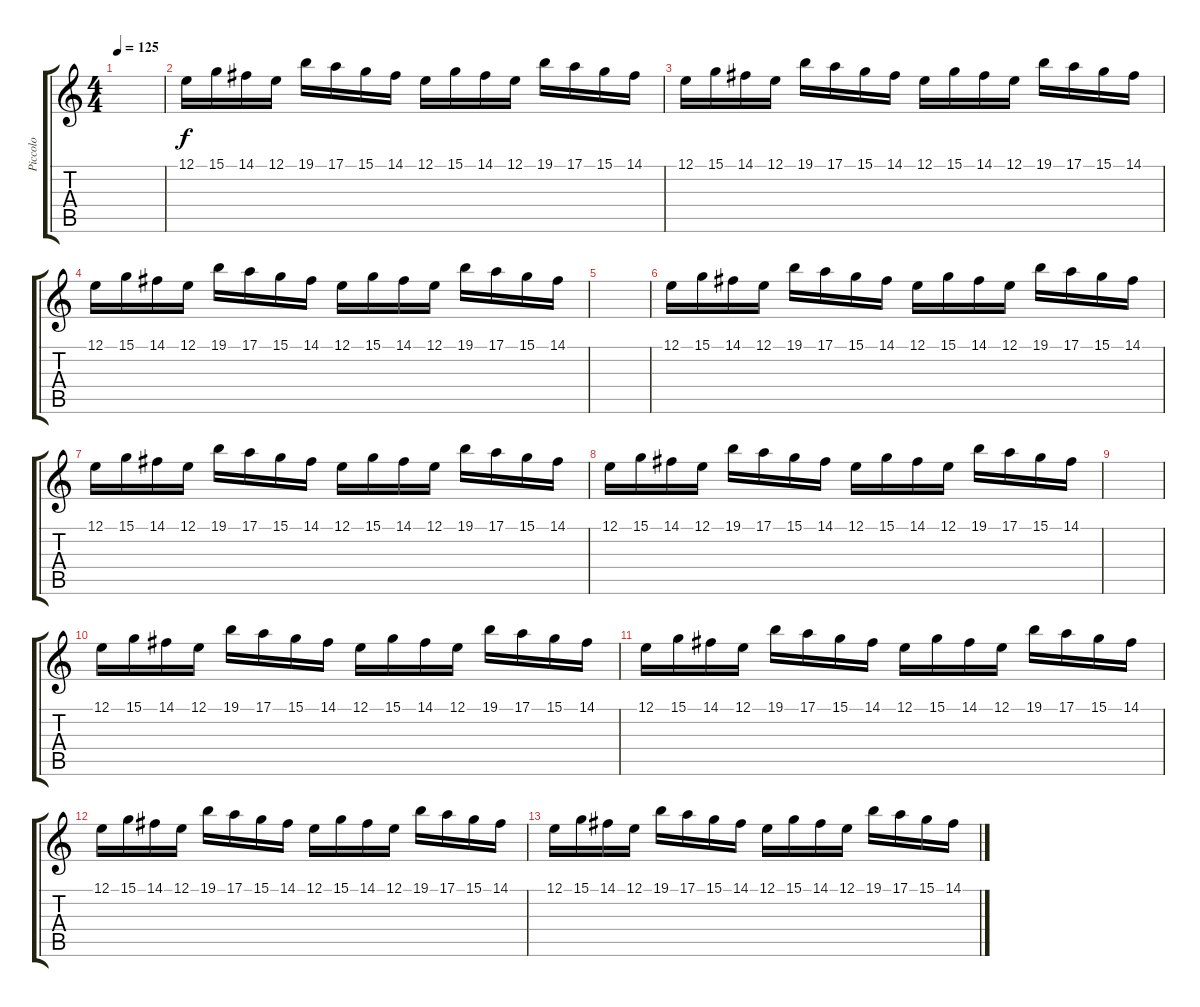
\track ("Piccolo" "Piccolo") {instrument piccolo}
\staff {score tabs}
\tuning (E4 B3 G3 D3 A2 E2) {hide}
\ts (4 4)
\tempo 125
\clef g2
\ks c
|
12.1.16 15.1.16 14.1.16 12.1.16 19.1.16 17.1.16 15.1.16 14.1.16 12.1.16 15.1.16 14.1.16 12.1.16 19.1.16 17.1.16 15.1.16 14.1.16 |
12.1.16 15.1.16 14.1.16 12.1.16 19.1.16 17.1.16 15.1.16 14.1.16 12.1.16 15.1.16 14.1.16 12.1.16 19.1.16 17.1.16 15.1.16 14.1.16 |
12.1.16 15.1.16 14.1.16 12.1.16 19.1.16 17.1.16 15.1.16 14.1.16 12.1.16 15.1.16 14.1.16 12.1.16 19.1.16 17.1.16 15.1.16 14.1.16 |
|
12.1.16 15.1.16 14.1.16 12.1.16 19.1.16 17.1.16 15.1.16 14.1.16 12.1.16 15.1.16 14.1.16 12.1.16 19.1.16 17.1.16 15.1.16 14.1.16 |
12.1.16 15.1.16 14.1.16 12.1.16 19.1.16 17.1.16 15.1.16 14.1.16 12.1.16 15.1.16 14.1.16 12.1.16 19.1.16 17.1.16 15.1.16 14.1.16 |
12.1.16 15.1.16 14.1.16 12.1.16 19.1.16 17.1.16 15.1.16 14.1.16 12.1.16 15.1.16 14.1.16 12.1.16 19.1.16 17.1.16 15.1.16 14.1.16 |
|
12.1.16 15.1.16 14.1.16 12.1.16 19.1.16 17.1.16 15.1.16 14.1.16 12.1.16 15.1.16 14.1.16 12.1.16 19.1.16 17.1.16 15.1.16 14.1.16 |
12.1.16 15.1.16 14.1.16 12.1.16 19.1.16 17.1.16 15.1.16 14.1.16 12.1.16 15.1.16 14.1.16 12.1.16 19.1.16 17.1.16 15.1.16 14.1.16 |
12.1.16 15.1.16 14.1.16 12.1.16 19.1.16 17.1.16 15.1.16 14.1.16 12.1.16 15.1.16 14.1.16 12.1.16 19.1.16 17.1.16 15.1.16 14.1.16 |
12.1.16 15.1.16 14.1.16 12.1.16 19.1.16 17.1.16 15.1.16 14.1.16 12.1.16 15.1.16 14.1.16 12.1.16 19.1.16 17.1.16 15.1.16 14.1.16
